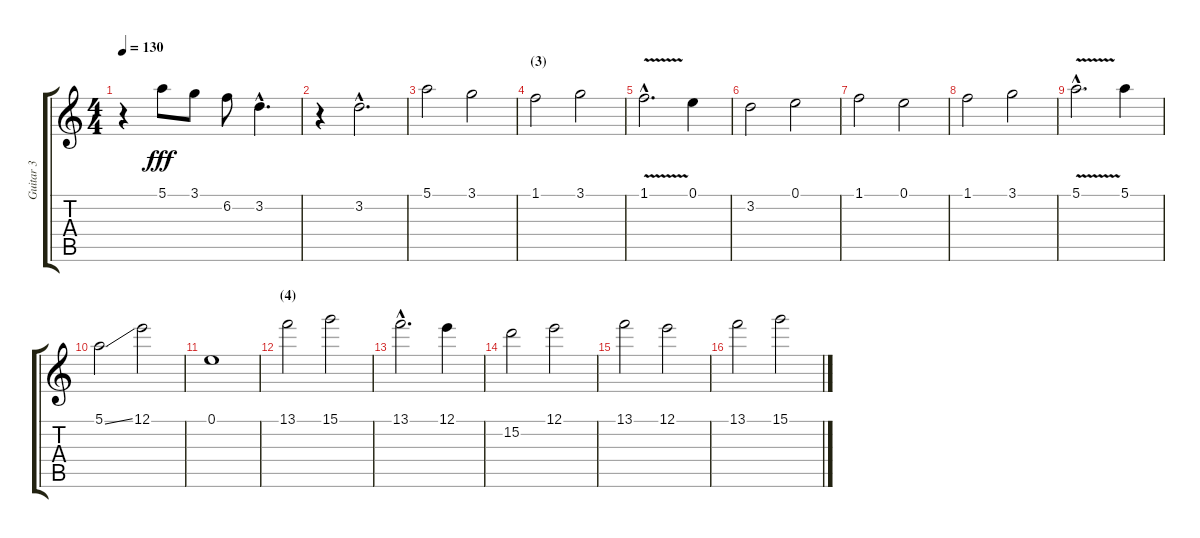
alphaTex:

\track ("Guitar 3" "Guitar 3") {instrument overdrivenguitar}
\staff {score tabs}
\tuning (E4 B3 G3 D3 A2 E2) {hide}
\ts (4 4)
\tempo 130
\clef g2
\ks c
r.4{dy fff} 5.1.8 3.1.8 6.2.8 3.2{hac}.4{d} |
r.4 3.2{hac}.2{d} |
5.1.2 3.1.2 |
\section ("" "(3)")
1.1.2 3.1.2 |
1.1{v hac}.2{d} 0.1.4 |
3.2.2 0.1.2 |
1.1.2 0.1.2 |
1.1.2 3.1.2 |
5.1{v hac}.2{d} 5.1.4 |
5.1{ss}.2 12.1.2 |
0.1.1 |
\section ("" "(4)")
13.1.2 15.1.2 |
13.1{hac}.2{d} 12.1.4 |
15.2.2 12.1.2 |
13.1.2 12.1.2 |
13.1.2 15.1.2
